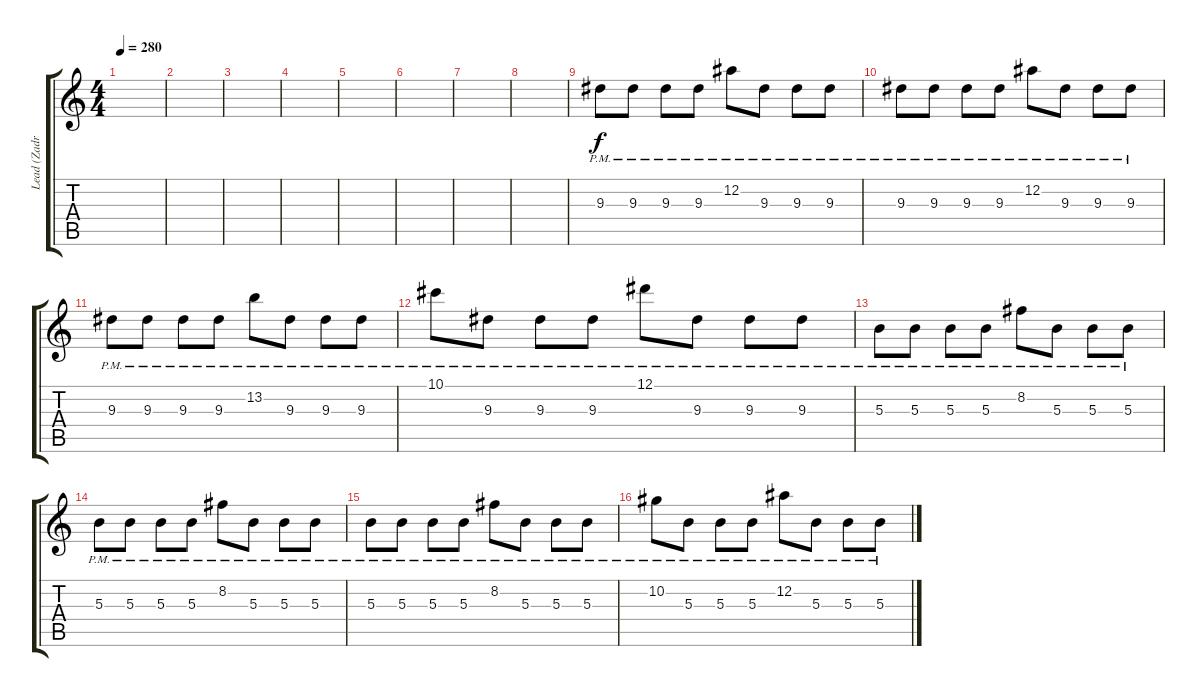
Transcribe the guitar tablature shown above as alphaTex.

\track ("Lead (Zadrock)" "Lead (Zadr") {instrument overdrivenguitar}
\staff {score tabs}
\tuning (Eb4 Bb3 Gb3 Db3 Ab2 Eb2) {hide}
\ts (4 4)
\tempo 280
\clef g2
\ks c
|
|
|
|
|
|
|
|
9.3{pm}.8 9.3{pm}.8 9.3{pm}.8 9.3{pm}.8 12.2{pm}.8 9.3{pm}.8 9.3{pm}.8 9.3{pm}.8 |
9.3{pm}.8 9.3{pm}.8 9.3{pm}.8 9.3{pm}.8 12.2{pm}.8 9.3{pm}.8 9.3{pm}.8 9.3{pm}.8 |
9.3{pm}.8 9.3{pm}.8 9.3{pm}.8 9.3{pm}.8 13.2{pm}.8 9.3{pm}.8 9.3{pm}.8 9.3{pm}.8 |
10.1{pm}.8 9.3{pm}.8 9.3{pm}.8 9.3{pm}.8 12.1{pm}.8 9.3{pm}.8 9.3{pm}.8 9.3{pm}.8 |
5.3{pm}.8 5.3{pm}.8 5.3{pm}.8 5.3{pm}.8 8.2{pm}.8 5.3{pm}.8 5.3{pm}.8 5.3{pm}.8 |
5.3{pm}.8 5.3{pm}.8 5.3{pm}.8 5.3{pm}.8 8.2{pm}.8 5.3{pm}.8 5.3{pm}.8 5.3{pm}.8 |
5.3{pm}.8 5.3{pm}.8 5.3{pm}.8 5.3{pm}.8 8.2{pm}.8 5.3{pm}.8 5.3{pm}.8 5.3{pm}.8 |
10.2{pm}.8 5.3{pm}.8 5.3{pm}.8 5.3{pm}.8 12.2{pm}.8 5.3{pm}.8 5.3{pm}.8 5.3{pm}.8
